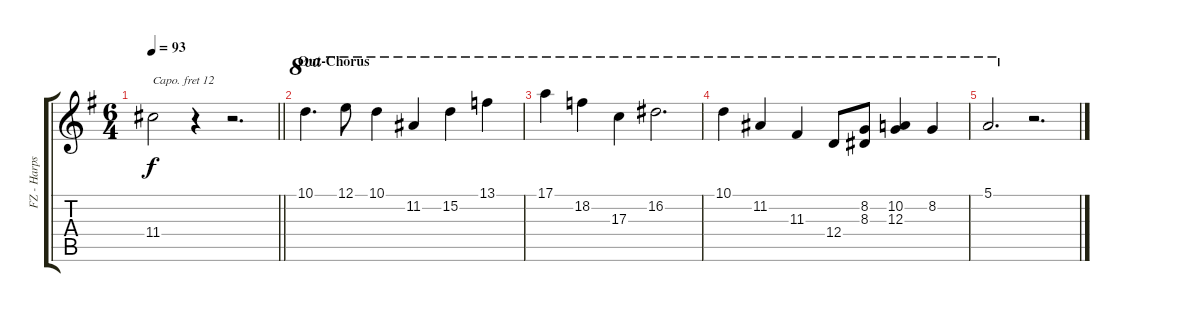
\track ("FZ - Harpsicord" "FZ - Harps") {instrument harpsichord}
\staff {score tabs}
\capo 12
\tuning (E4 B3 G3 D3 A2 E2) {hide}
\ts (6 4)
\tempo 93
\clef g2
\barLineRight lightlight
\ks g
11.4.2{dy f} r.4 r.2{d} |
\section ("" "Out-Chorus")
10.1.4{d ot 8va} 12.1.8{ot 8va} 10.1.4{ot 8va} 11.2.4{ot 8va} 15.2.4{ot 8va} 13.1.4{ot 8va} |
17.1.4{ot 8va} 18.2.4{ot 8va} 17.3.4{ot 8va} 16.2.2{d ot 8va} |
10.1.4{ot 8va} 11.2.4{ot 8va} 11.3.4{ot 8va} 12.4.8{ot 8va} (8.2 8.3).8{ot 8va} (10.2 12.3).4{ot 8va} 8.2.4{ot 8va} |
5.1.2{d ot 8va} r.2{d}
